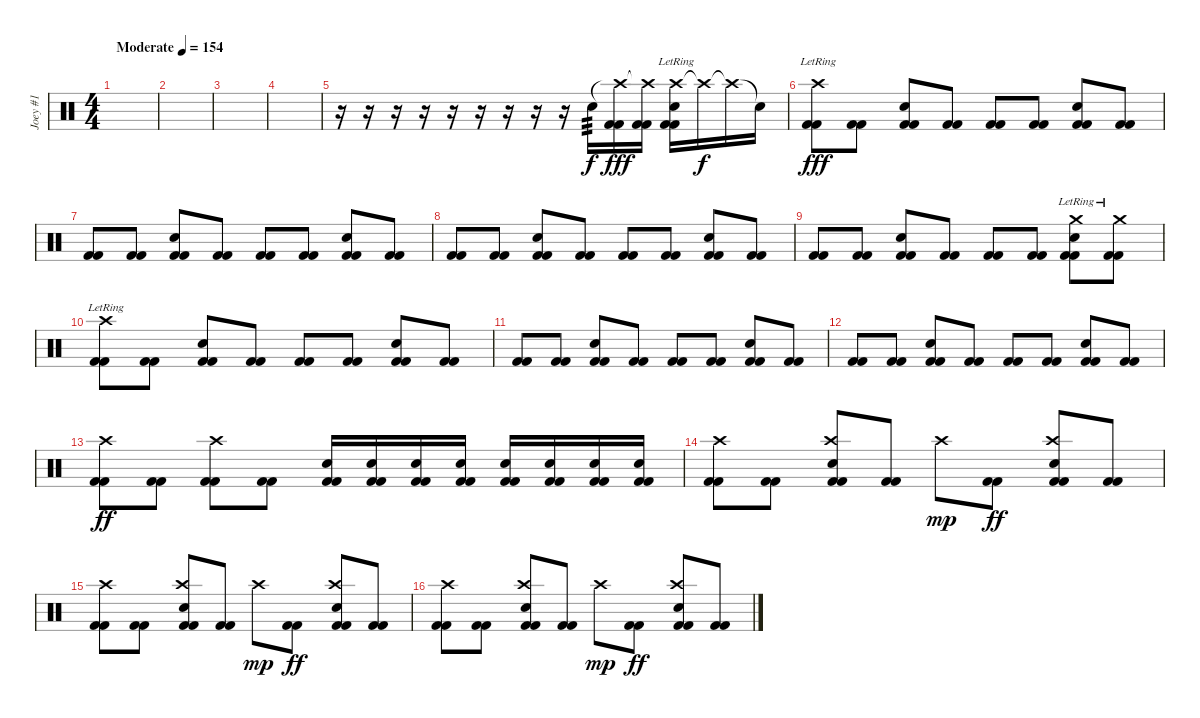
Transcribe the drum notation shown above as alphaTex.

\track ("Joey #1" "Joey #1") {instrument percussion}
\staff {score}
\articulation defaults
\ts (4 4)
\tempo (154 "Moderate")
\clef neutral
\ks c
|
|
|
|
r.16 r.16 r.16 r.16 r.16 r.16 r.16 r.16 r.16 "Snare (hit)".16{tp 3} ("Crash high (hit)"{t} "Kick (hit) 2" "Kick (hit) 2").16{dy fff} ("Crash high (hit)"{t} "Kick (hit) 2" "Kick (hit) 2").16 ("Crash high (hit)"{lr} "Snare (hit) 2" "Kick (hit) 2" "Kick (hit) 2").16 "Crash high (hit)"{t}.16{dy f} "Crash high (hit)"{t}.16 "Snare (hit)"{t}.16 |
("Crash high (hit)"{lr} "Kick (hit) 2" "Kick (hit) 2").8{dy fff} ("Kick (hit) 2" "Kick (hit) 2").8 ("Snare (hit) 2" "Kick (hit) 2" "Kick (hit) 2").8 ("Kick (hit) 2" "Kick (hit) 2").8 ("Kick (hit) 2" "Kick (hit) 2").8 ("Kick (hit) 2" "Kick (hit) 2").8 ("Snare (hit) 2" "Kick (hit) 2" "Kick (hit) 2").8 ("Kick (hit) 2" "Kick (hit) 2").8 |
("Kick (hit) 2" "Kick (hit) 2").8 ("Kick (hit) 2" "Kick (hit) 2").8 ("Snare (hit) 2" "Kick (hit) 2" "Kick (hit) 2").8 ("Kick (hit) 2" "Kick (hit) 2").8 ("Kick (hit) 2" "Kick (hit) 2").8 ("Kick (hit) 2" "Kick (hit) 2").8 ("Snare (hit) 2" "Kick (hit) 2" "Kick (hit) 2").8 ("Kick (hit) 2" "Kick (hit) 2").8 |
("Kick (hit) 2" "Kick (hit) 2").8 ("Kick (hit) 2" "Kick (hit) 2").8 ("Snare (hit) 2" "Kick (hit) 2" "Kick (hit) 2").8 ("Kick (hit) 2" "Kick (hit) 2").8 ("Kick (hit) 2" "Kick (hit) 2").8 ("Kick (hit) 2" "Kick (hit) 2").8 ("Snare (hit) 2" "Kick (hit) 2" "Kick (hit) 2").8 ("Kick (hit) 2" "Kick (hit) 2").8 |
("Kick (hit) 2" "Kick (hit) 2").8 ("Kick (hit) 2" "Kick (hit) 2").8 ("Snare (hit) 2" "Kick (hit) 2" "Kick (hit) 2").8 ("Kick (hit) 2" "Kick (hit) 2").8 ("Kick (hit) 2" "Kick (hit) 2").8 ("Kick (hit) 2" "Kick (hit) 2").8 ("Crash medium (hit)"{lr} "Snare (hit) 2" "Kick (hit) 2" "Kick (hit) 2").8 ("Crash medium (hit)"{lr} "Kick (hit) 2" "Kick (hit) 2").8 |
("Crash high (hit)"{lr} "Kick (hit) 2" "Kick (hit) 2").8 ("Kick (hit) 2" "Kick (hit) 2").8 ("Snare (hit) 2" "Kick (hit) 2" "Kick (hit) 2").8 ("Kick (hit) 2" "Kick (hit) 2").8 ("Kick (hit) 2" "Kick (hit) 2").8 ("Kick (hit) 2" "Kick (hit) 2").8 ("Snare (hit) 2" "Kick (hit) 2" "Kick (hit) 2").8 ("Kick (hit) 2" "Kick (hit) 2").8 |
("Kick (hit) 2" "Kick (hit) 2").8 ("Kick (hit) 2" "Kick (hit) 2").8 ("Snare (hit) 2" "Kick (hit) 2" "Kick (hit) 2").8 ("Kick (hit) 2" "Kick (hit) 2").8 ("Kick (hit) 2" "Kick (hit) 2").8 ("Kick (hit) 2" "Kick (hit) 2").8 ("Snare (hit) 2" "Kick (hit) 2" "Kick (hit) 2").8 ("Kick (hit) 2" "Kick (hit) 2").8 |
("Kick (hit) 2" "Kick (hit) 2").8 ("Kick (hit) 2" "Kick (hit) 2").8 ("Snare (hit) 2" "Kick (hit) 2" "Kick (hit) 2").8 ("Kick (hit) 2" "Kick (hit) 2").8 ("Kick (hit) 2" "Kick (hit) 2").8 ("Kick (hit) 2" "Kick (hit) 2").8 ("Snare (hit) 2" "Kick (hit) 2" "Kick (hit) 2").8 ("Kick (hit) 2" "Kick (hit) 2").8 |
("Crash high (hit)" "Kick (hit) 2" "Kick (hit) 2").8{dy ff} ("Kick (hit) 2" "Kick (hit) 2").8 ("Crash high (hit)" "Kick (hit) 2" "Kick (hit) 2").8 ("Kick (hit) 2" "Kick (hit) 2").8 ("Snare (hit) 2" "Kick (hit) 2" "Kick (hit) 2").16 ("Snare (hit) 2" "Kick (hit) 2" "Kick (hit) 2").16 ("Snare (hit) 2" "Kick (hit) 2" "Kick (hit) 2").16 ("Snare (hit) 2" "Kick (hit) 2" "Kick (hit) 2").16 ("Snare (hit) 2" "Kick (hit) 2" "Kick (hit) 2").16 ("Snare (hit) 2" "Kick (hit) 2" "Kick (hit) 2").16 ("Snare (hit) 2" "Kick (hit) 2" "Kick (hit) 2").16 ("Snare (hit) 2" "Kick (hit) 2" "Kick (hit) 2").16 |
("Crash high (hit)" "Kick (hit) 2" "Kick (hit) 2").8 ("Kick (hit) 2" "Kick (hit) 2").8 ("Crash high (hit)" "Snare (hit) 2" "Kick (hit) 2" "Kick (hit) 2").8 ("Kick (hit) 2" "Kick (hit) 2").8 "Crash high (hit)".8{dy mp} ("Kick (hit) 2" "Kick (hit) 2").8{dy ff} ("Crash high (hit)" "Snare (hit) 2" "Kick (hit) 2" "Kick (hit) 2").8 ("Kick (hit) 2" "Kick (hit) 2").8 |
("Crash high (hit)" "Kick (hit) 2" "Kick (hit) 2").8 ("Kick (hit) 2" "Kick (hit) 2").8 ("Crash high (hit)" "Snare (hit) 2" "Kick (hit) 2" "Kick (hit) 2").8 ("Kick (hit) 2" "Kick (hit) 2").8 "Crash high (hit)".8{dy mp} ("Kick (hit) 2" "Kick (hit) 2").8{dy ff} ("Crash high (hit)" "Snare (hit) 2" "Kick (hit) 2" "Kick (hit) 2").8 ("Kick (hit) 2" "Kick (hit) 2").8 |
("Crash high (hit)" "Kick (hit) 2" "Kick (hit) 2").8 ("Kick (hit) 2" "Kick (hit) 2").8 ("Crash high (hit)" "Snare (hit) 2" "Kick (hit) 2" "Kick (hit) 2").8 ("Kick (hit) 2" "Kick (hit) 2").8 "Crash high (hit)".8{dy mp} ("Kick (hit) 2" "Kick (hit) 2").8{dy ff} ("Crash high (hit)" "Snare (hit) 2" "Kick (hit) 2" "Kick (hit) 2").8 ("Kick (hit) 2" "Kick (hit) 2").8
